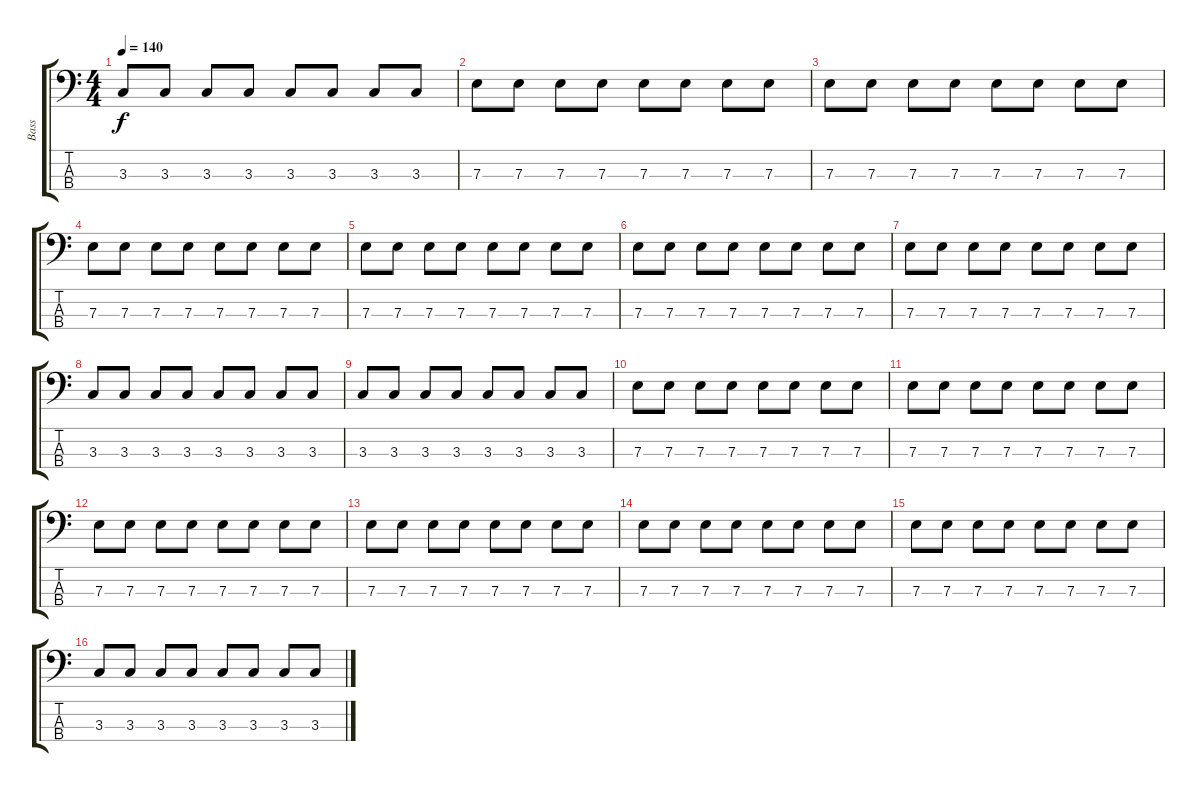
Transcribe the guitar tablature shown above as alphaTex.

\track ("Bass" "Bass") {instrument acousticguitarsteel}
\staff {score tabs}
\tuning (G2 D2 A1 E1) {hide}
\ts (4 4)
\tempo 140
\clef f4
\ks c
3.3.8{dy f} 3.3.8 3.3.8 3.3.8 3.3.8 3.3.8 3.3.8 3.3.8 |
7.3.8 7.3.8 7.3.8 7.3.8 7.3.8 7.3.8 7.3.8 7.3.8 |
7.3.8 7.3.8 7.3.8 7.3.8 7.3.8 7.3.8 7.3.8 7.3.8 |
7.3.8 7.3.8 7.3.8 7.3.8 7.3.8 7.3.8 7.3.8 7.3.8 |
7.3.8 7.3.8 7.3.8 7.3.8 7.3.8 7.3.8 7.3.8 7.3.8 |
7.3.8 7.3.8 7.3.8 7.3.8 7.3.8 7.3.8 7.3.8 7.3.8 |
7.3.8 7.3.8 7.3.8 7.3.8 7.3.8 7.3.8 7.3.8 7.3.8 |
3.3.8 3.3.8 3.3.8 3.3.8 3.3.8 3.3.8 3.3.8 3.3.8 |
3.3.8 3.3.8 3.3.8 3.3.8 3.3.8 3.3.8 3.3.8 3.3.8 |
7.3.8 7.3.8 7.3.8 7.3.8 7.3.8 7.3.8 7.3.8 7.3.8 |
7.3.8 7.3.8 7.3.8 7.3.8 7.3.8 7.3.8 7.3.8 7.3.8 |
7.3.8 7.3.8 7.3.8 7.3.8 7.3.8 7.3.8 7.3.8 7.3.8 |
7.3.8 7.3.8 7.3.8 7.3.8 7.3.8 7.3.8 7.3.8 7.3.8 |
7.3.8 7.3.8 7.3.8 7.3.8 7.3.8 7.3.8 7.3.8 7.3.8 |
7.3.8 7.3.8 7.3.8 7.3.8 7.3.8 7.3.8 7.3.8 7.3.8 |
3.3.8 3.3.8 3.3.8 3.3.8 3.3.8 3.3.8 3.3.8 3.3.8
